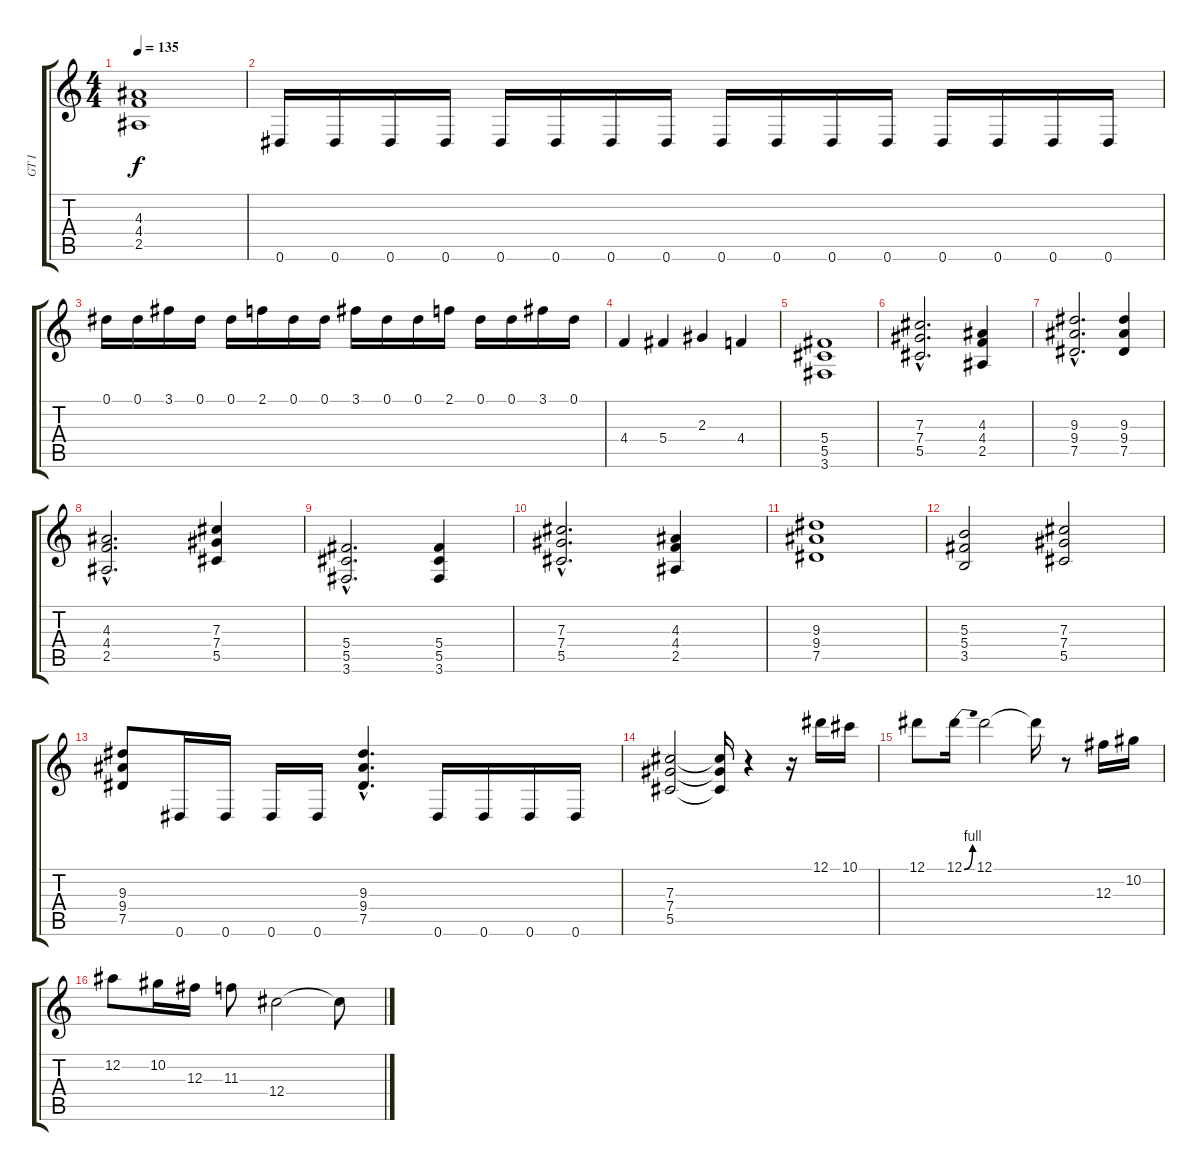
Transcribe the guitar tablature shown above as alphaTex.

\track ("GT I" "GT I") {instrument distortionguitar}
\staff {score tabs}
\tuning (Eb4 Bb3 Gb3 Db3 Ab2 Eb2) {hide}
\ts (4 4)
\tempo 135
\clef g2
\ks c
(4.3 4.4 2.5).1{dy f} |
0.6.16 0.6.16 0.6.16 0.6.16 0.6.16 0.6.16 0.6.16 0.6.16 0.6.16 0.6.16 0.6.16 0.6.16 0.6.16 0.6.16 0.6.16 0.6.16 |
0.1.16 0.1.16 3.1.16 0.1.16 0.1.16 2.1.16 0.1.16 0.1.16 3.1.16 0.1.16 0.1.16 2.1.16 0.1.16 0.1.16 3.1.16 0.1.16 |
4.4.4 5.4.4 2.3.4 4.4.4 |
(5.4 5.5 3.6).1 |
(7.3{hac} 7.4{hac} 5.5{hac}).2{d} (4.3 4.4 2.5).4 |
(9.3{hac} 9.4{hac} 7.5{hac}).2{d} (9.3 9.4 7.5).4 |
(4.3{hac} 4.4{hac} 2.5{hac}).2{d} (7.3 7.4 5.5).4 |
(5.4{hac} 5.5{hac} 3.6{hac}).2{d} (5.4 5.5 3.6).4 |
(7.3{hac} 7.4{hac} 5.5{hac}).2{d} (4.3 4.4 2.5).4 |
(9.3 9.4 7.5).1 |
(5.3 5.4 3.5).2 (7.3 7.4 5.5).2 |
(9.3 9.4 7.5).8 0.6.16 0.6.16 0.6.16 0.6.16 (9.3{hac} 9.4{hac} 7.5{hac}).4{d} 0.6.16 0.6.16 0.6.16 0.6.16 |
(7.3 7.4 5.5).2 (7.3{t} 7.4{t} 5.5{t}).16 r.4 r.16 12.1.16 10.1.16 |
12.1.8 12.1{be (bend 0 0 60 4)}.16 12.1.2 12.1{t}.16 r.8 12.3.16 10.2.16 |
12.2.8 10.2.16 12.3.16 11.3.8 12.4.2 12.4{t}.8
